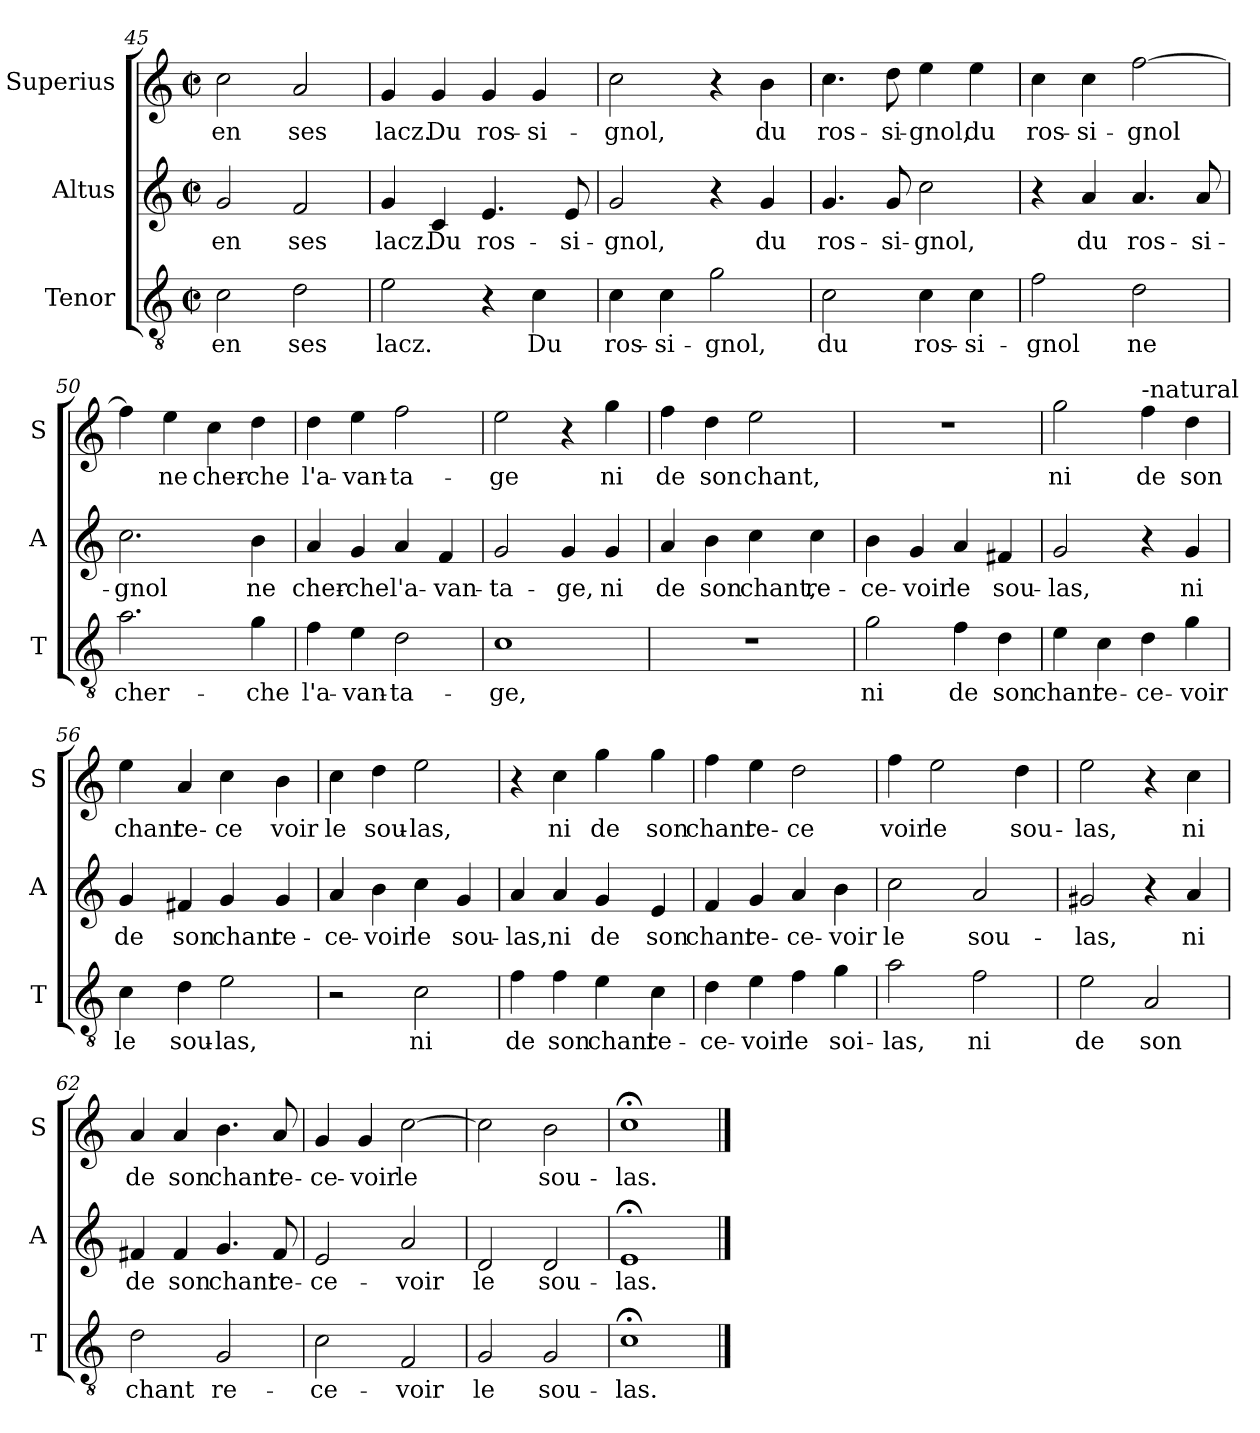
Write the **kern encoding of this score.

**kern	**text	**kern	**text	**kern	**text
*part3	*part3	*part2	*part2	*part1	*part1
*staff3	*staff3	*staff2	*staff2	*staff1	*staff1
*I"Tenor	*	*I"Altus	*	*I"Superius	*
*I'T	*	*I'A	*	*I'S	*
*clefGv2	*	*clefG2	*	*clefG2	*
*k[]	*	*k[]	*	*k[]	*
*C:	*	*C:	*	*C:	*
*M2/2	*	*M2/2	*	*M2/2	*
*met(c|)	*	*met(c|)	*	*met(c|)	*
=45	=45	=45	=45	=45	=45
!	!LO:LY:b	!	!LO:LY:b	!	!LO:LY:b
2c\	en	2g/	en	2cc\	en
!	!LO:LY:b	!	!LO:LY:b	!	!LO:LY:b
2d\	ses	2f/	ses	2a/	ses
=46	=46	=46	=46	=46	=46
!	!LO:LY:b	!	!LO:LY:b	!	!LO:LY:b
2e\	lacz.	4g/	lacz.	4g/	lacz.
!	!	!	!LO:LY:b	!	!LO:LY:b
.	.	4c/	Du	4g/	Du
!	!	!	!LO:LY:b	!	!LO:LY:b
4r	.	4.e/	ros-	4g/	ros-
!	!LO:LY:b	!	!	!	!LO:LY:b
4c\	Du	.	.	4g/	-si-
!	!	!	!LO:LY:b	!	!
.	.	8e/	-si-	.	.
=47	=47	=47	=47	=47	=47
!	!LO:LY:b	!	!LO:LY:b	!	!LO:LY:b
4c\	ros-	2g/	-gnol,	2cc\	-gnol,
!	!LO:LY:b	!	!	!	!
4c\	-si-	.	.	.	.
!	!LO:LY:b	!	!	!	!
2g\	-gnol,	4r	.	4r	.
!	!	!	!LO:LY:b	!	!LO:LY:b
.	.	4g/	du	4b\	du
!!LO:LB:g=z
=48	=48	=48	=48	=48	=48
!	!LO:LY:b	!	!LO:LY:b	!	!LO:LY:b
2c\	du	4.g/	ros-	4.cc\	ros-
!	!	!	!LO:LY:b	!	!LO:LY:b
.	.	8g/	-si-	8dd\	-si-
!	!LO:LY:b	!	!LO:LY:b	!	!LO:LY:b
4c\	ros-	2cc\	-gnol,	4ee\	-gnol,
!	!LO:LY:b	!	!	!	!LO:LY:b
4c\	-si-	.	.	4ee\	du
=49	=49	=49	=49	=49	=49
!	!LO:LY:b	!	!	!	!LO:LY:b
2f\	-gnol	4r	.	4cc\	ros-
!	!	!	!LO:LY:b	!	!LO:LY:b
.	.	4a/	du	4cc\	-si-
!	!LO:LY:b	!	!LO:LY:b	!	!LO:LY:b
2d\	ne	4.a/	ros-	[2ff\	-gnol
!	!	!	!LO:LY:b	!	!
.	.	8a/	-si-	.	.
=50	=50	=50	=50	=50	=50
!	!LO:LY:b	!	!LO:LY:b	!	!
2.a\	cher-	2.cc\	-gnol	4ff\]	.
!	!	!	!	!	!LO:LY:b
.	.	.	.	4ee\	ne
!	!	!	!	!	!LO:LY:b
.	.	.	.	4cc\	cher-
!	!LO:LY:b	!	!LO:LY:b	!	!LO:LY:b
4g\	-che	4b\	ne	4dd\	-che
=51	=51	=51	=51	=51	=51
!	!LO:LY:b	!	!LO:LY:b	!	!LO:LY:b
4f\	l'a-	4a/	cher-	4dd\	l'a-
!	!LO:LY:b	!	!LO:LY:b	!	!LO:LY:b
4e\	-van-	4g/	-che	4ee\	-van-
!	!LO:LY:b	!	!LO:LY:b	!	!LO:LY:b
2d\	-ta-	4a/	l'a-	2ff\	-ta-
!	!	!	!LO:LY:b	!	!
.	.	4f/	-van-	.	.
=52	=52	=52	=52	=52	=52
!	!LO:LY:b	!	!LO:LY:b	!	!LO:LY:b
1c	-ge,	2g/	-ta-	2ee\	-ge
!	!	!	!LO:LY:b	!	!
.	.	4g/	-ge,	4r	.
!	!	!	!LO:LY:b	!	!LO:LY:b
.	.	4g/	ni	4gg\	ni
=53	=53	=53	=53	=53	=53
!	!	!	!LO:LY:b	!	!LO:LY:b
1r	.	4a/	de	4ff\	de
!	!	!	!LO:LY:b	!	!LO:LY:b
.	.	4b\	son	4dd\	son
!	!	!	!LO:LY:b	!	!LO:LY:b
.	.	4cc\	chant,	2ee\	chant,
!	!	!	!LO:LY:b	!	!
.	.	4cc\	re-	.	.
!!LO:LB:g=z
=54	=54	=54	=54	=54	=54
!	!LO:LY:b	!	!LO:LY:b	!	!
2g\	ni	4b\	-ce-	1r	.
!	!	!	!LO:LY:b	!	!
.	.	4g/	-voir	.	.
!	!LO:LY:b	!	!LO:LY:b	!	!
4f\	de	4a/	le	.	.
!	!LO:LY:b	!	!LO:LY:b	!	!
4d\	son	4f#X/	sou-	.	.
=55	=55	=55	=55	=55	=55
!	!LO:LY:b	!	!LO:LY:b	!	!LO:LY:b
4e\	chant	2g/	-las,	2gg\	ni
!	!LO:LY:b	!	!	!	!
4c\	re-	.	.	.	.
!	!	!	!	!LO:TX:a:t=-natural	!
!	!LO:LY:b	!	!	!	!LO:LY:b
4d\	-ce-	4r	.	4ff\	de
!	!LO:LY:b	!	!LO:LY:b	!	!LO:LY:b
4g\	-voir	4g/	ni	4dd\	son
=56	=56	=56	=56	=56	=56
!	!LO:LY:b	!	!LO:LY:b	!	!LO:LY:b
4c\	le	4g/	de	4ee\	chant
!	!LO:LY:b	!	!LO:LY:b	!	!LO:LY:b
4d\	sou-	4f#X/	son	4a/	re-
!	!LO:LY:b	!	!LO:LY:b	!	!LO:LY:b
2e\	-las,	4g/	chant	4cc\	-ce
!	!	!	!LO:LY:b	!	!LO:LY:b
.	.	4g/	re-	4b\	voir
=57	=57	=57	=57	=57	=57
!	!	!	!LO:LY:b	!	!LO:LY:b
2r	.	4a/	-ce-	4cc\	le
!	!	!	!LO:LY:b	!	!LO:LY:b
.	.	4b\	-voir	4dd\	sou-
!	!LO:LY:b	!	!LO:LY:b	!	!LO:LY:b
2c\	ni	4cc\	le	2ee\	-las,
!	!	!	!LO:LY:b	!	!
.	.	4g/	sou-	.	.
=58	=58	=58	=58	=58	=58
!	!LO:LY:b	!	!LO:LY:b	!	!
4f\	de	4a/	-las,	4r	.
!	!LO:LY:b	!	!LO:LY:b	!	!LO:LY:b
4f\	son	4a/	ni	4cc\	ni
!	!LO:LY:b	!	!LO:LY:b	!	!LO:LY:b
4e\	chant	4g/	de	4gg\	de
!	!LO:LY:b	!	!LO:LY:b	!	!LO:LY:b
4c\	re-	4e/	son	4gg\	son
=59	=59	=59	=59	=59	=59
!	!LO:LY:b	!	!LO:LY:b	!	!LO:LY:b
4d\	-ce-	4f/	chant	4ff\	chant
!	!LO:LY:b	!	!LO:LY:b	!	!LO:LY:b
4e\	-voir	4g/	re-	4ee\	re-
!	!LO:LY:b	!	!LO:LY:b	!	!LO:LY:b
4f\	le	4a/	-ce-	2dd\	-ce
!	!LO:LY:b	!	!LO:LY:b	!	!
4g\	soi-	4b\	-voir	.	.
!!LO:LB:g=z
=60	=60	=60	=60	=60	=60
!	!LO:LY:b	!	!LO:LY:b	!	!LO:LY:b
2a\	-las,	2cc\	le	4ff\	voir
!	!	!	!	!	!LO:LY:b
.	.	.	.	2ee\	le
!	!LO:LY:b	!	!LO:LY:b	!	!
2f\	ni	2a/	sou-	.	.
!	!	!	!	!	!LO:LY:b
.	.	.	.	4dd\	sou-
=61	=61	=61	=61	=61	=61
!	!LO:LY:b	!	!LO:LY:b	!	!LO:LY:b
2e\	de	2g#X/	-las,	2ee\	-las,
!	!LO:LY:b	!	!	!	!
2A/	son	4r	.	4r	.
!	!	!	!LO:LY:b	!	!LO:LY:b
.	.	4a/	ni	4cc\	ni
=62	=62	=62	=62	=62	=62
!	!LO:LY:b	!	!LO:LY:b	!	!LO:LY:b
2d\	chant	4f#X/	de	4a/	de
!	!	!	!LO:LY:b	!	!LO:LY:b
.	.	4f#/	son	4a/	son
!	!LO:LY:b	!	!LO:LY:b	!	!LO:LY:b
2G/	re-	4.g/	chant	4.b\	chant
!	!	!	!LO:LY:b	!	!LO:LY:b
.	.	8f#/	re-	8a/	re-
=63	=63	=63	=63	=63	=63
!	!LO:LY:b	!	!LO:LY:b	!	!LO:LY:b
2c\	-ce-	2e/	-ce-	4g/	-ce-
!	!	!	!	!	!LO:LY:b
.	.	.	.	4g/	-voir
!	!LO:LY:b	!	!LO:LY:b	!	!LO:LY:b
2F/	-voir	2a/	-voir	[2cc\	le
=64	=64	=64	=64	=64	=64
!	!LO:LY:b	!	!LO:LY:b	!	!
2G/	le	2d/	le	2cc\]	.
!	!LO:LY:b	!	!LO:LY:b	!	!LO:LY:b
2G/	sou-	2d/	sou-	2b\	sou-
=65	=65	=65	=65	=65	=65
!	!LO:LY:b	!	!LO:LY:b	!	!LO:LY:b
1c;<	-las.	1e;<	-las.	1cc;<	-las.
==	==	==	==	==	==
*-	*-	*-	*-	*-	*-
